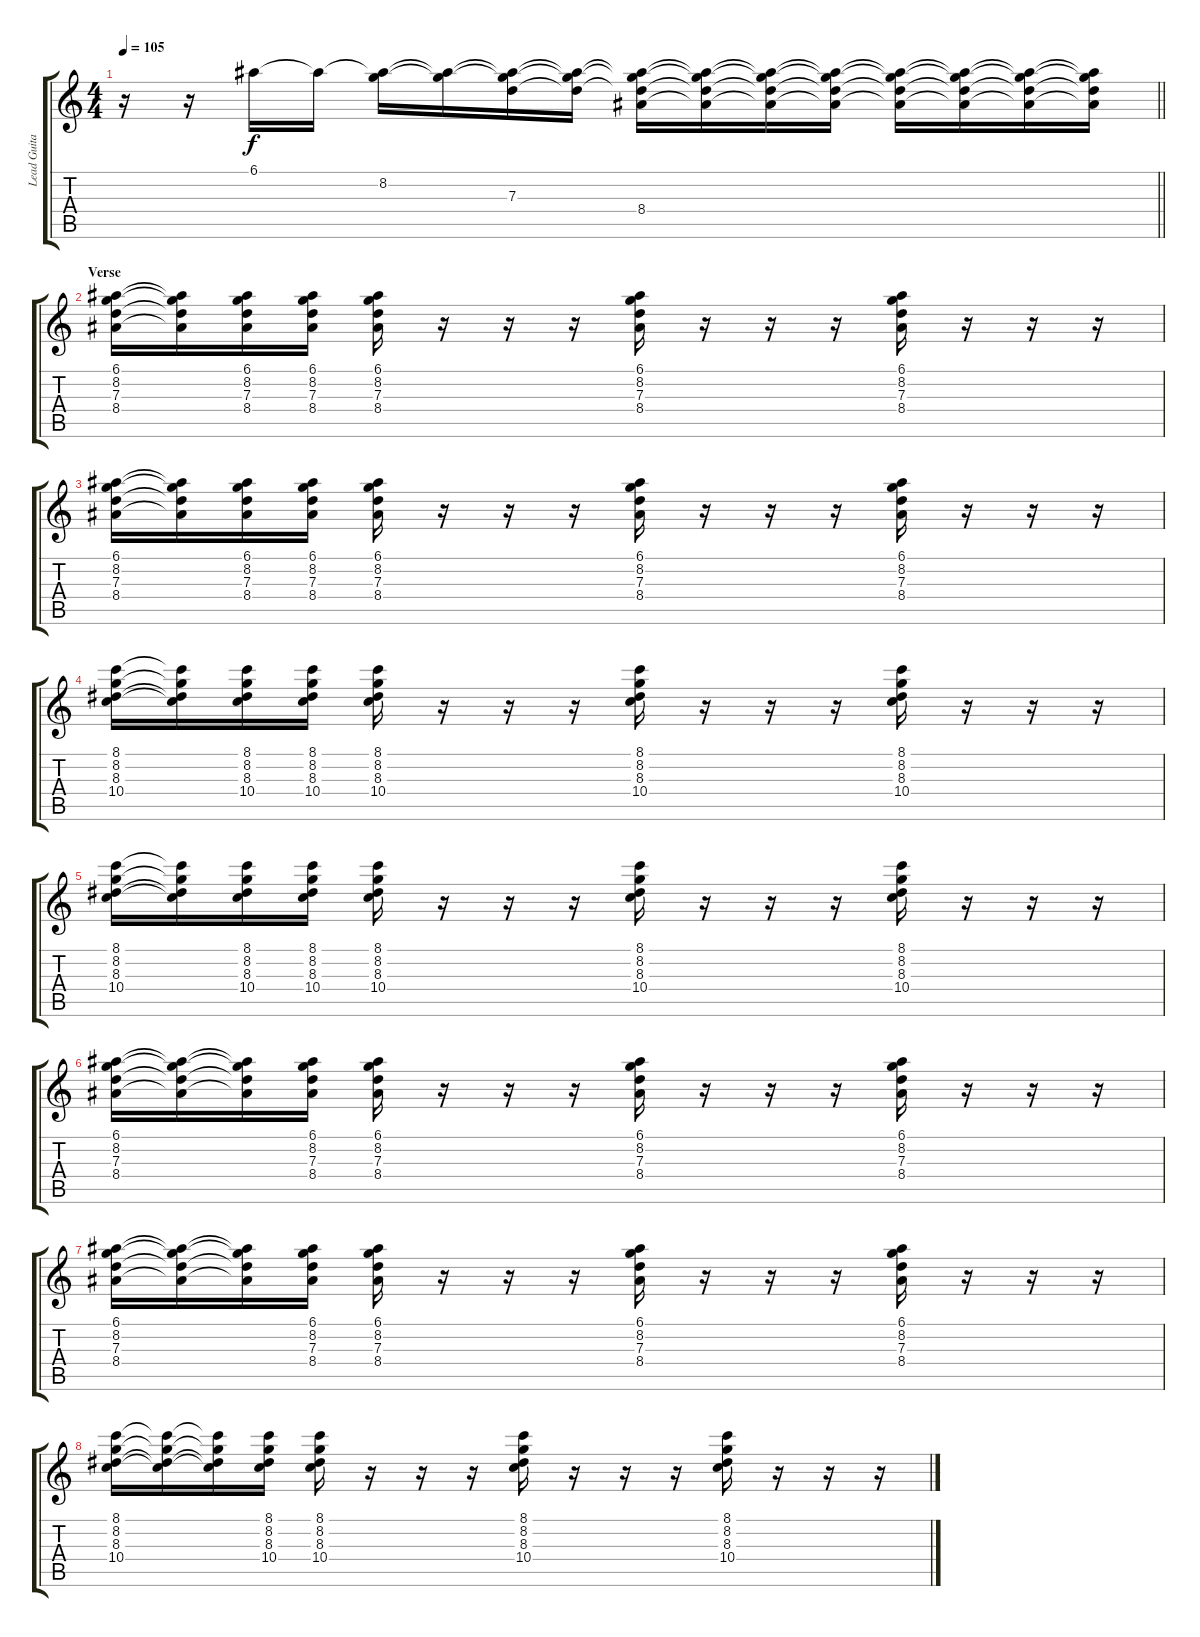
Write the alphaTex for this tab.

\track ("Lead Guitar" "Lead Guita") {instrument electricguitarclean}
\staff {score tabs}
\tuning (E4 B3 G3 D3 A2 E2) {hide}
\ts (4 4)
\tempo 105
\clef g2
\barLineRight lightlight
\ks c
r.16{dy f} r.16 6.1.16 6.1{t}.16 (6.1{t} 8.2).16 (6.1{t} 8.2{t}).16 (6.1{t} 8.2{t} 7.3).16 (6.1{t} 8.2{t} 7.3{t}).16 (6.1{t} 8.2{t} 7.3{t} 8.4).16 (6.1{t} 8.2{t} 7.3{t} 8.4{t}).16 (6.1{t} 8.2{t} 7.3{t} 8.4{t}).16 (6.1{t} 8.2{t} 7.3{t} 8.4{t}).16 (6.1{t} 8.2{t} 7.3{t} 8.4{t}).16 (6.1{t} 8.2{t} 7.3{t} 8.4{t}).16 (6.1{t} 8.2{t} 7.3{t} 8.4{t}).16 (6.1{t} 8.2{t} 7.3{t} 8.4{t}).16 |
\section ("" "Verse")
(6.1 8.2 7.3 8.4).16 (6.1{t} 8.2{t} 7.3{t} 8.4{t}).16 (6.1 8.2 7.3 8.4).16 (6.1 8.2 7.3 8.4).16 (6.1 8.2 7.3 8.4).16 r.16 r.16 r.16 (6.1 8.2 7.3 8.4).16 r.16 r.16 r.16 (6.1 8.2 7.3 8.4).16 r.16 r.16 r.16 |
(6.1 8.2 7.3 8.4).16 (6.1{t} 8.2{t} 7.3{t} 8.4{t}).16 (6.1 8.2 7.3 8.4).16 (6.1 8.2 7.3 8.4).16 (6.1 8.2 7.3 8.4).16 r.16 r.16 r.16 (6.1 8.2 7.3 8.4).16 r.16 r.16 r.16 (6.1 8.2 7.3 8.4).16 r.16 r.16 r.16 |
(8.1 8.2 8.3 10.4).16 (8.1{t} 8.2{t} 8.3{t} 10.4{t}).16 (8.1 8.2 8.3 10.4).16 (8.1 8.2 8.3 10.4).16 (8.1 8.2 8.3 10.4).16 r.16 r.16 r.16 (8.1 8.2 8.3 10.4).16 r.16 r.16 r.16 (8.1 8.2 8.3 10.4).16 r.16 r.16 r.16 |
(8.1 8.2 8.3 10.4).16 (8.1{t} 8.2{t} 8.3{t} 10.4{t}).16 (8.1 8.2 8.3 10.4).16 (8.1 8.2 8.3 10.4).16 (8.1 8.2 8.3 10.4).16 r.16 r.16 r.16 (8.1 8.2 8.3 10.4).16 r.16 r.16 r.16 (8.1 8.2 8.3 10.4).16 r.16 r.16 r.16 |
(6.1 8.2 7.3 8.4).16 (6.1{t} 8.2{t} 7.3{t} 8.4{t}).16 (6.1{t} 8.2{t} 7.3{t} 8.4{t}).16 (6.1 8.2 7.3 8.4).16 (6.1 8.2 7.3 8.4).16 r.16 r.16 r.16 (6.1 8.2 7.3 8.4).16 r.16 r.16 r.16 (6.1 8.2 7.3 8.4).16 r.16 r.16 r.16 |
(6.1 8.2 7.3 8.4).16 (6.1{t} 8.2{t} 7.3{t} 8.4{t}).16 (6.1{t} 8.2{t} 7.3{t} 8.4{t}).16 (6.1 8.2 7.3 8.4).16 (6.1 8.2 7.3 8.4).16 r.16 r.16 r.16 (6.1 8.2 7.3 8.4).16 r.16 r.16 r.16 (6.1 8.2 7.3 8.4).16 r.16 r.16 r.16 |
(8.1 8.2 8.3 10.4).16 (8.1{t} 8.2{t} 8.3{t} 10.4{t}).16 (8.1{t} 8.2{t} 8.3{t} 10.4{t}).16 (8.1 8.2 8.3 10.4).16 (8.1 8.2 8.3 10.4).16 r.16 r.16 r.16 (8.1 8.2 8.3 10.4).16 r.16 r.16 r.16 (8.1 8.2 8.3 10.4).16 r.16 r.16 r.16
